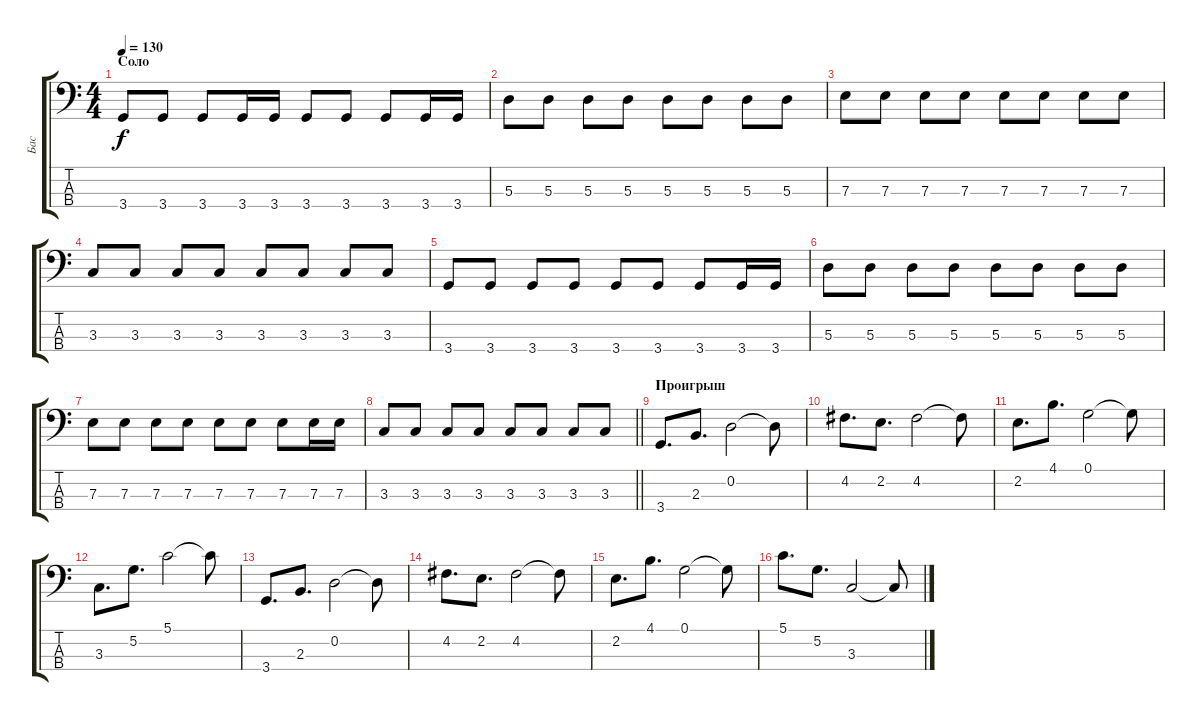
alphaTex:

\track ("Бас" "Бас") {instrument electricbassfinger}
\staff {score tabs}
\tuning (G2 D2 A1 E1) {hide}
\ts (4 4)
\section ("" "Соло")
\tempo 130
\clef f4
\ks c
3.4.8{dy f} 3.4.8 3.4.8 3.4.16 3.4.16 3.4.8 3.4.8 3.4.8 3.4.16 3.4.16 |
5.3.8 5.3.8 5.3.8 5.3.8 5.3.8 5.3.8 5.3.8 5.3.8 |
7.3.8 7.3.8 7.3.8 7.3.8 7.3.8 7.3.8 7.3.8 7.3.8 |
3.3.8 3.3.8 3.3.8 3.3.8 3.3.8 3.3.8 3.3.8 3.3.8 |
3.4.8 3.4.8 3.4.8 3.4.8 3.4.8 3.4.8 3.4.8 3.4.16 3.4.16 |
5.3.8 5.3.8 5.3.8 5.3.8 5.3.8 5.3.8 5.3.8 5.3.8 |
7.3.8 7.3.8 7.3.8 7.3.8 7.3.8 7.3.8 7.3.8 7.3.16 7.3.16 |
\barLineRight lightlight
3.3.8 3.3.8 3.3.8 3.3.8 3.3.8 3.3.8 3.3.8 3.3.8 |
\section ("" "Проигрыш")
3.4.8{d} 2.3.8{d} 0.2.2 0.2{t}.8 |
4.2.8{d} 2.2.8{d} 4.2.2 4.2{t}.8 |
2.2.8{d} 4.1.8{d} 0.1.2 0.1{t}.8 |
3.3.8{d} 5.2.8{d} 5.1.2 5.1{t}.8 |
3.4.8{d} 2.3.8{d} 0.2.2 0.2{t}.8 |
4.2.8{d} 2.2.8{d} 4.2.2 4.2{t}.8 |
2.2.8{d} 4.1.8{d} 0.1.2 0.1{t}.8 |
5.1.8{d} 5.2.8{d} 3.3.2 3.3{t}.8
